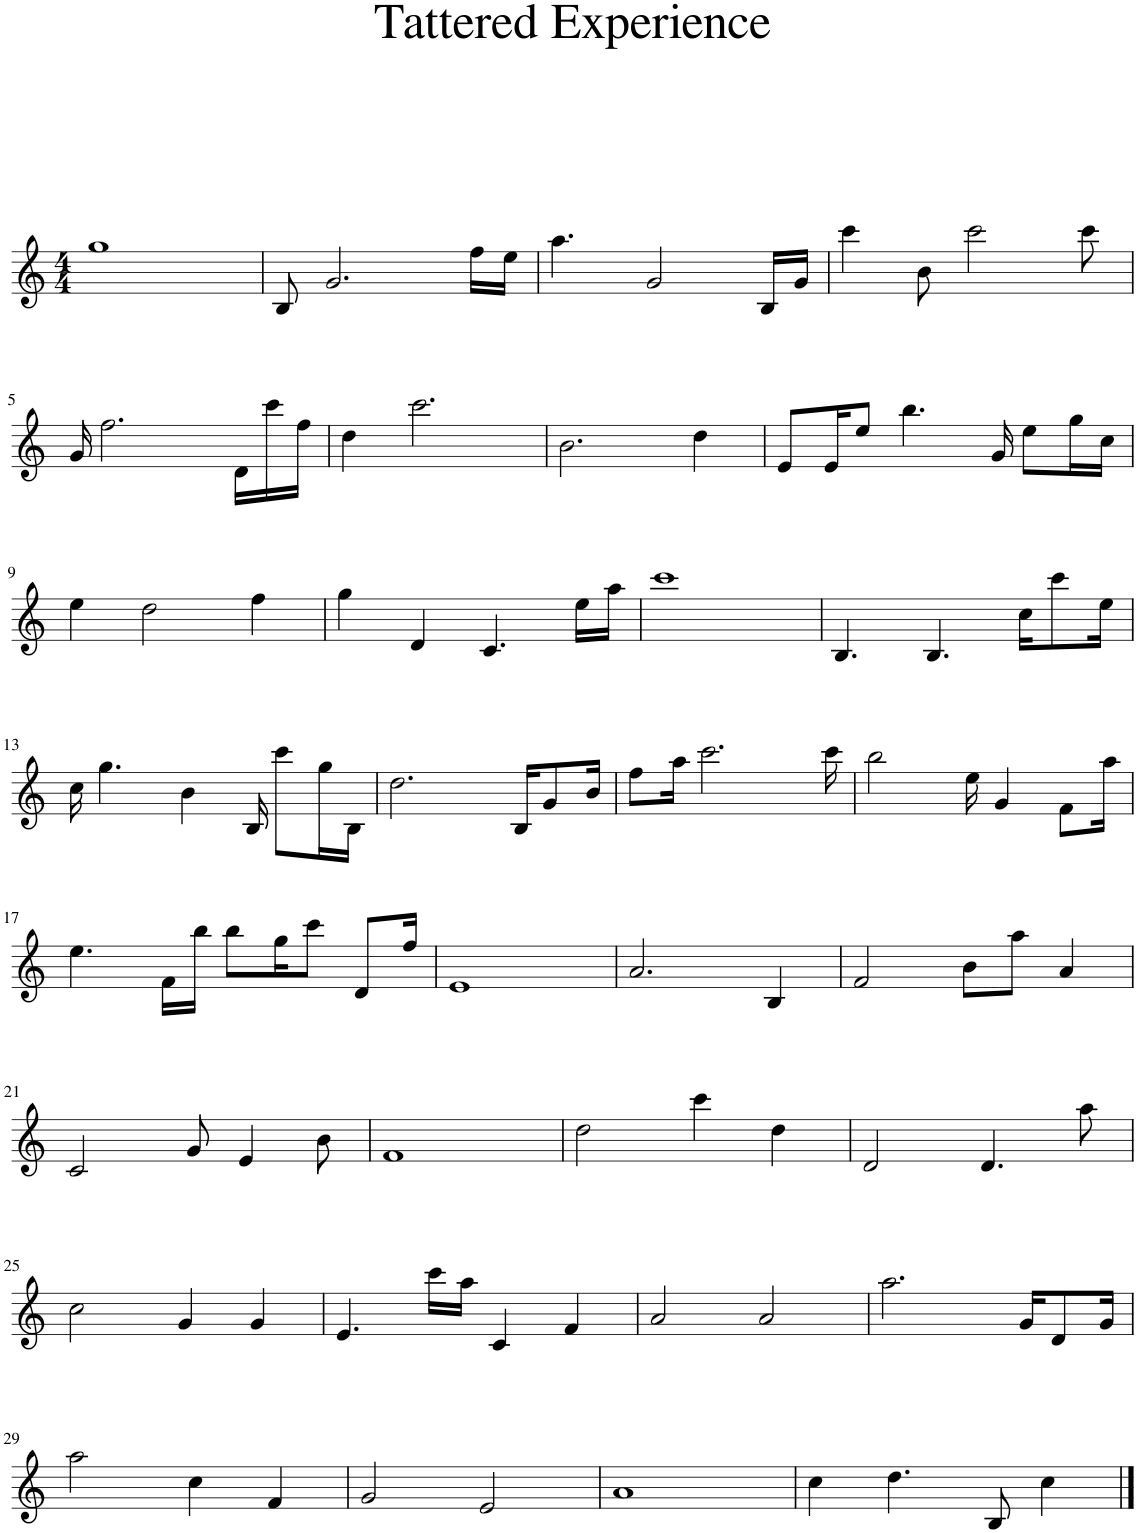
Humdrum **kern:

**kern
*part1
*staff1
*I"Piano
*I'Pno
*clefG2
*k[]
*M4/4
=1
1gg
=2
8B/
2.g/
16ff\LL
16ee\JJ
=3
4.aa\
2g/
16B/LL
16g/JJ
=4
4ccc\
8b\
2ccc\
8ccc\
!!LO:LB:g=z
=5
16g/
2.ff\
16d\LL
16ccc\
16ff\JJ
=6
4dd\
2.ccc\
=7
2.b\
4dd\
=8
8e/L
16e/K
8ee/J
4.bb\
16g/
8ee\L
16gg\L
16cc\JJ
!!LO:LB:g=z
=9
4ee\
2dd\
4ff\
=10
4gg\
4d/
4.c/
16ee\LL
16aa\JJ
=11
1ccc
=12
4.B/
4.B/
16cc\KL
8ccc\
16ee\Jk
!!LO:LB:g=z
=13
16cc\
4.gg\
4b\
16B/
8ccc\L
16gg\L
16B\JJ
=14
2.dd\
16B/KL
8g/
16b/Jk
=15
8ff\L
16aa\Jk
2.ccc\
16ccc\
=16
2bb\
16ee\
4g/
8f\L
16aa\Jk
!!LO:LB:g=z
=17
4.ee\
16f\LL
16bb\JJ
8bb\L
16gg\K
8ccc\J
8d/L
16ff/Jk
=18
1e
=19
2.a/
4B/
=20
2f/
8b\L
8aa\J
4a/
!!LO:LB:g=z
=21
2c/
8g/
4e/
8b\
=22
1f
=23
2dd\
4ccc\
4dd\
=24
2d/
4.d/
8aa\
!!LO:LB:g=z
=25
2cc\
4g/
4g/
=26
4.e/
16ccc\LL
16aa\JJ
4c/
4f/
=27
2a/
2a/
=28
2.aa\
16g/KL
8d/
16g/Jk
!!LO:LB:g=z
=29
2aa\
4cc\
4f/
=30
2g/
2e/
=31
1a
=32
4cc\
4.dd\
8B/
4cc\
==
*-
